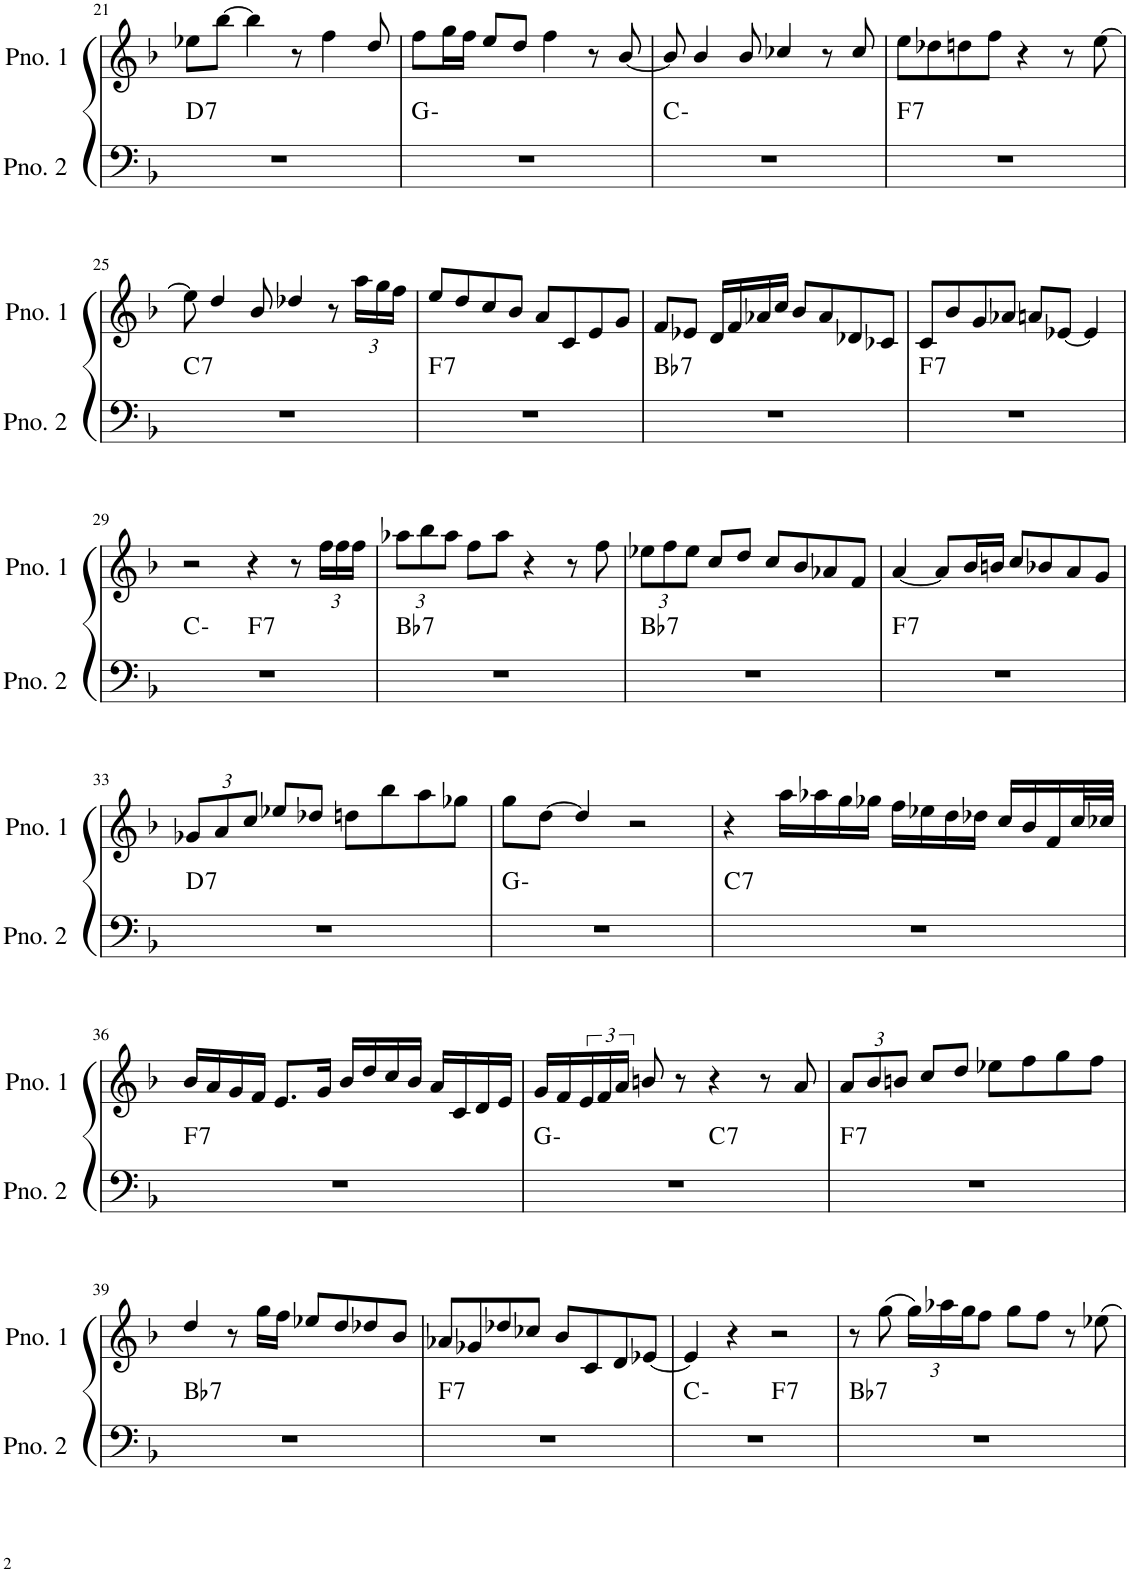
**kern	**harte	**kern
*part2	*part2	*part1
*staff2	*	*staff1
*I"ピアノ 2	*	*I"ピアノ 1
!!LO:PB:g=z
*clefF4	*	*clefG2
*k[b-]	*	*k[b-]
*M4/4	*	*M4/4
=21	=21	=21
!	!LO:H:kt=7	!
1r	D:7	8ee-X\L
.	.	[8bb-\J
.	.	4bb-\]
.	.	8r
.	.	4ff\
.	.	8dd/
=22	=22	=22
1r	G:min	8ff\L
.	.	16gg\L
.	.	16ff\JJ
.	.	8ee/L
.	.	8dd/J
.	.	4ff\
.	.	8r
.	.	[8b-/
=23	=23	=23
1r	C:min	8b-/]
.	.	4b-/
.	.	8b-/
.	.	4cc-X/
.	.	8r
.	.	8cc-/
=24	=24	=24
!	!LO:H:kt=7	!
1r	F:7	8ee\L
.	.	8dd-X\
.	.	8ddn\
.	.	8ff\J
.	.	4r
.	.	8r
.	.	[8ee\
!!LO:LB:g=z
=25	=25	=25
!	!LO:H:kt=7	!
1r	C:7	8ee\]
.	.	4dd/
.	.	8b-/
.	.	4dd-X/
.	.	8r
*	*	*Xbrackettup
.	.	24aa\LL
.	.	24gg\
.	.	24ff\JJ
=26	=26	=26
!	!LO:H:kt=7	!
1r	F:7	8ee/L
.	.	8dd/
.	.	8cc/
.	.	8b-/J
.	.	8a/L
.	.	8c/
.	.	8e/
.	.	8g/J
=27	=27	=27
!	!LO:H:kt=7	!
1r	Bb:7	8f/L
.	.	8e-X/J
.	.	16d/LL
.	.	16f/
.	.	16a-X/
.	.	16cc/JJ
.	.	8b-/L
.	.	8a-/
.	.	8d-X/
.	.	8c-X/J
=28	=28	=28
!	!LO:H:kt=7	!
1r	F:7	8c/L
.	.	8b-/
.	.	8g/
.	.	8a-X/J
.	.	8an/L
.	.	[8e-X/J
.	.	4e-/]
!!LO:LB:g=z
=29	=29	=29
*^	*	*
1r	2ryy	C:min	2r
!	!	!LO:H:kt=7	!
.	2ryy	F:7	4r
.	.	.	8r
.	.	.	24ff\LL
.	.	.	24ff\
.	.	.	24ff\JJ
=30	=30	=30	=30
!	!	!LO:H:kt=7	!
*v	*v	*	*
1r	Bb:7	12aa-X\L
.	.	12bb-\
.	.	12aa-\J
.	.	8ff\L
.	.	8aa-\J
.	.	4r
.	.	8r
.	.	8ff\
=31	=31	=31
!	!LO:H:kt=7	!
1r	Bb:7	12ee-X\L
.	.	12ff\
.	.	12ee-\J
.	.	8cc/L
.	.	8dd/J
.	.	8cc/L
.	.	8b-/
.	.	8a-X/
.	.	8f/J
=32	=32	=32
!	!LO:H:kt=7	!
1r	F:7	[4a/
.	.	8a/L]
.	.	16b-/L
.	.	16bn/JJ
.	.	8cc/L
.	.	8b-X/
.	.	8a/
.	.	8g/J
!!LO:LB:g=z
=33	=33	=33
!	!LO:H:kt=7	!
1r	D:7	12g-X/L
.	.	12a/
.	.	12cc/J
.	.	8ee-X/L
.	.	8dd-X/J
.	.	8ddn\L
.	.	8bb-\
.	.	8aa\
.	.	8gg-X\J
=34	=34	=34
1r	G:min	8gg\L
.	.	[8dd\J
.	.	4dd/]
.	.	2r
=35	=35	=35
!	!LO:H:kt=7	!
1r	C:7	4r
.	.	16aa\LL
.	.	16aa-X\
.	.	16gg\
.	.	16gg-X\JJ
.	.	16ff\LL
.	.	16ee-X\
.	.	16dd\
.	.	16dd-X\JJ
.	.	16cc/LL
.	.	16b-/
.	.	16f/
.	.	32cc/L
.	.	32cc-X/JJJ
!!LO:LB:g=z
=36	=36	=36
!	!LO:H:kt=7	!
1r	F:7	16b-/LL
.	.	16a/
.	.	16g/
.	.	16f/JJ
.	.	8.e/L
.	.	16g/Jk
.	.	16b-/LL
.	.	16dd/
.	.	16cc/
.	.	16b-/JJ
.	.	16a/LL
.	.	16c/
.	.	16d/
.	.	16e/JJ
=37	=37	=37
*^	*	*
1r	2ryy	G:min	16g/LL
.	.	.	16f/
*	*	*	*brackettup
.	.	.	24e/
.	.	.	24f/
.	.	.	24a/JJ
.	.	.	8bn/
.	.	.	8r
!	!	!LO:H:kt=7	!
.	2ryy	C:7	4r
.	.	.	8r
.	.	.	8a/
*v	*v	*	*
=38	=38	=38
*	*	*Xbrackettup
*^	*	*
!	!	!LO:H:kt=7	!
*v	*v	*	*
1r	F:7	12a/L
.	.	12b-/
.	.	12bn/J
.	.	8cc/L
.	.	8dd/J
.	.	8ee-X\L
.	.	8ff\
.	.	8gg\
.	.	8ff\J
!!LO:LB:g=z
=39	=39	=39
!	!LO:H:kt=7	!
1r	Bb:7	4dd/
.	.	8r
.	.	16gg\LL
.	.	16ff\JJ
.	.	8ee-X/L
.	.	8dd/
.	.	8dd-X/
.	.	8b-/J
=40	=40	=40
!	!LO:H:kt=7	!
1r	F:7	8a-X/L
.	.	8g-X/
.	.	8dd-X/
.	.	8cc-X/J
.	.	8b-/L
.	.	8c/
.	.	8d/
.	.	[8e-X/J
=41	=41	=41
*^	*	*
1r	2ryy	C:min	4e-/]
.	.	.	4r
!	!	!LO:H:kt=7	!
.	2ryy	F:7	2r
=42	=42	=42	=42
!	!	!LO:H:kt=7	!
*v	*v	*	*
1r	Bb:7	8r
.	.	(8gg\
.	.	24gg\LL)
.	.	24aa-X\
.	.	24gg\J
.	.	8ff\J
.	.	8gg\L
.	.	8ff\J
.	.	8r
.	.	8ee-X\
=	=	=
*-	*-	*-
